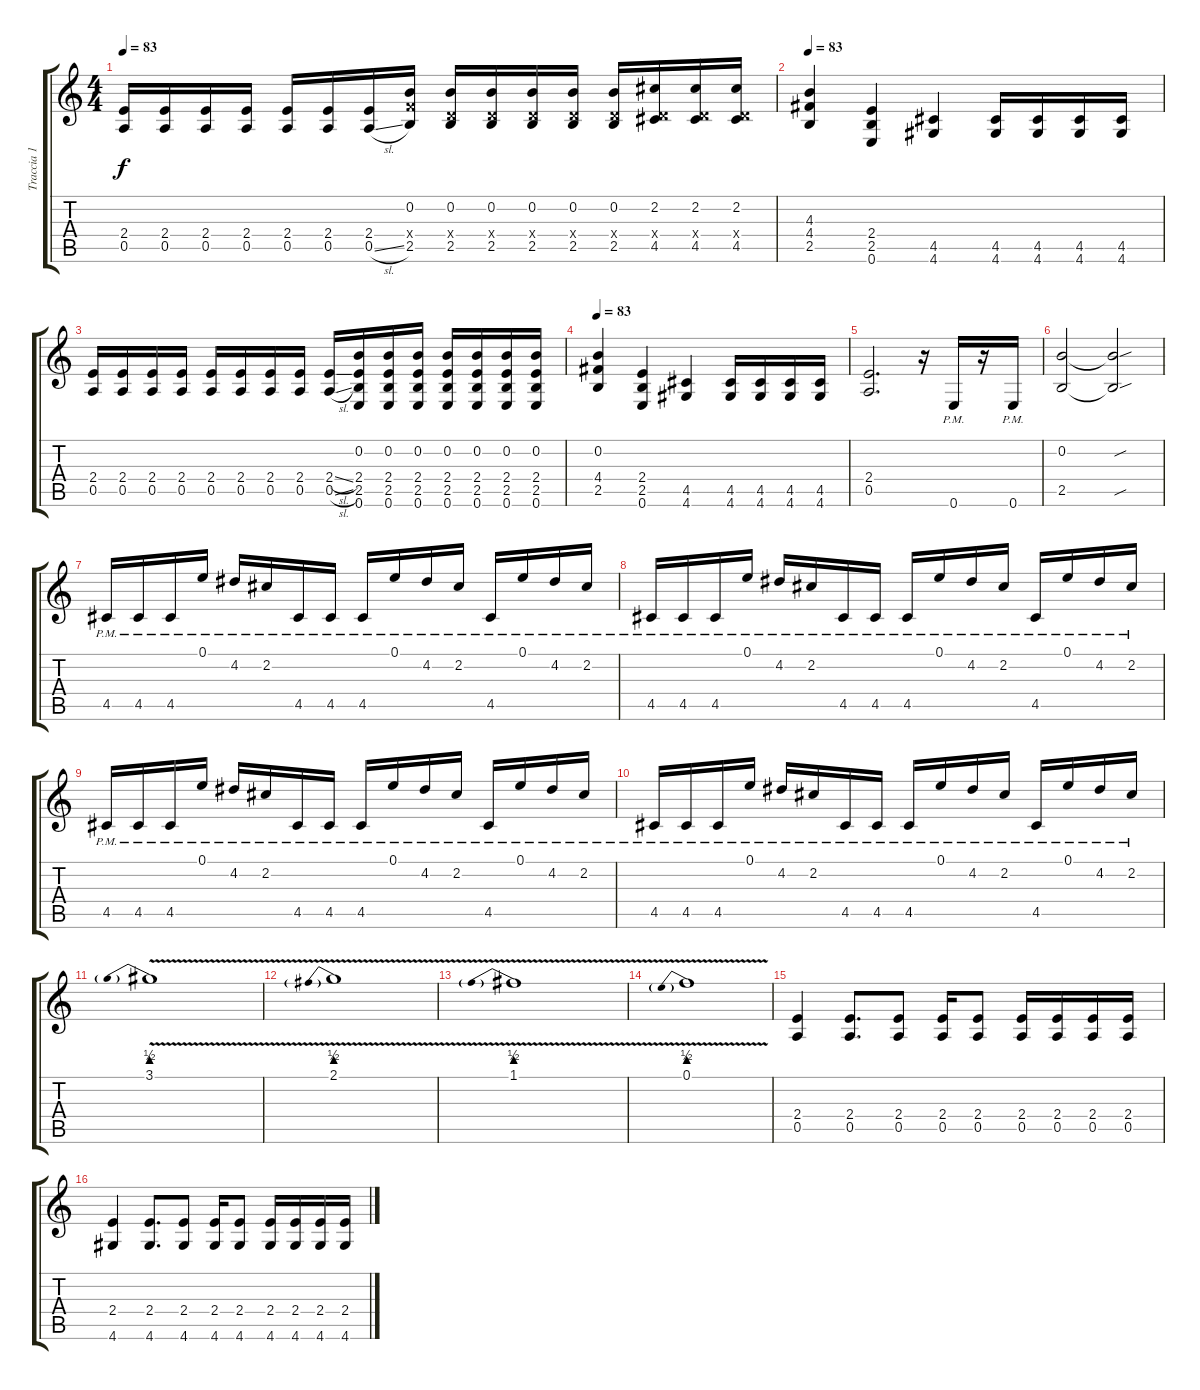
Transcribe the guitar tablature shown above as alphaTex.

\track ("Traccia 1" "Traccia 1") {instrument electricguitarclean}
\staff {score tabs}
\tuning (E4 B3 G3 D3 A2 E2) {hide}
\ts (4 4)
\tempo 83
\clef g2
\ks c
(2.4 0.5).16{dy f} (2.4 0.5).16 (2.4 0.5).16 (2.4 0.5).16 (2.4 0.5).16 (2.4 0.5).16 (2.4 0.5{sl}).16 (0.2 3.4{x} 2.5).16 (0.2 0.4{x} 2.5).16 (0.2 0.4{x} 2.5).16 (0.2 0.4{x} 2.5).16 (0.2 0.4{x} 2.5).16 (0.2 0.4{x} 2.5).16 (2.2 0.4{x} 4.5).16 (2.2 0.4{x} 4.5).16 (2.2 0.4{x} 4.5).16 |
\tempo 83
(4.3 4.4 2.5).4{instrument distortionguitar} (2.4 2.5 0.6).4 (4.5 4.6).4 (4.5 4.6).16 (4.5 4.6).16 (4.5 4.6).16 (4.5 4.6).16 |
(2.4 0.5).16 (2.4 0.5).16 (2.4 0.5).16 (2.4 0.5).16 (2.4 0.5).16 (2.4 0.5).16 (2.4 0.5).16 (2.4 0.5).16 (2.4{sl} 0.5{sl}).16 (0.2 2.4 2.5 0.6).16 (0.2 2.4 2.5 0.6).16 (0.2 2.4 2.5 0.6).16 (0.2 2.4 2.5 0.6).16 (0.2 2.4 2.5 0.6).16 (0.2 2.4 2.5 0.6).16 (0.2 2.4 2.5 0.6).16 |
\tempo 83
(0.2 4.4 2.5).4{instrument distortionguitar} (2.4 2.5 0.6).4 (4.5 4.6).4 (4.5 4.6).16 (4.5 4.6).16 (4.5 4.6).16 (4.5 4.6).16 |
(2.4 0.5).2{d} r.16 0.6{pm}.16 r.16 0.6{pm}.16 |
(0.2 2.5).2 (0.2{sou t} 2.5{sou t}).2 |
4.5{pm}.16 4.5{pm}.16 4.5{pm}.16 0.1{pm}.16 4.2{pm}.16 2.2{pm}.16 4.5{pm}.16 4.5{pm}.16 4.5{pm}.16 0.1{pm}.16 4.2{pm}.16 2.2{pm}.16 4.5{pm}.16 0.1{pm}.16 4.2{pm}.16 2.2{pm}.16 |
4.5{pm}.16 4.5{pm}.16 4.5{pm}.16 0.1{pm}.16 4.2{pm}.16 2.2{pm}.16 4.5{pm}.16 4.5{pm}.16 4.5{pm}.16 0.1{pm}.16 4.2{pm}.16 2.2{pm}.16 4.5{pm}.16 0.1{pm}.16 4.2{pm}.16 2.2{pm}.16 |
4.5{pm}.16 4.5{pm}.16 4.5{pm}.16 0.1{pm}.16 4.2{pm}.16 2.2{pm}.16 4.5{pm}.16 4.5{pm}.16 4.5{pm}.16 0.1{pm}.16 4.2{pm}.16 2.2{pm}.16 4.5{pm}.16 0.1{pm}.16 4.2{pm}.16 2.2{pm}.16 |
4.5{pm}.16 4.5{pm}.16 4.5{pm}.16 0.1{pm}.16 4.2{pm}.16 2.2{pm}.16 4.5{pm}.16 4.5{pm}.16 4.5{pm}.16 0.1{pm}.16 4.2{pm}.16 2.2{pm}.16 4.5{pm}.16 0.1{pm}.16 4.2{pm}.16 2.2{pm}.16 |
3.1{be (prebend 0 2 60 2) v}.1 |
2.1{be (prebend 0 2 60 2) v}.1 |
1.1{be (prebend 0 2 60 2) v}.1 |
0.1{be (prebend 0 2 60 2) v}.1 |
(2.4 0.5).4 (2.4 0.5).8{d} (2.4 0.5).8 (2.4 0.5).16 (2.4 0.5).8 (2.4 0.5).16 (2.4 0.5).16 (2.4 0.5).16 (2.4 0.5).16 |
(2.4 4.6).4 (2.4 4.6).8{d} (2.4 4.6).8 (2.4 4.6).16 (2.4 4.6).8 (2.4 4.6).16 (2.4 4.6).16 (2.4 4.6).16 (2.4 4.6).16
